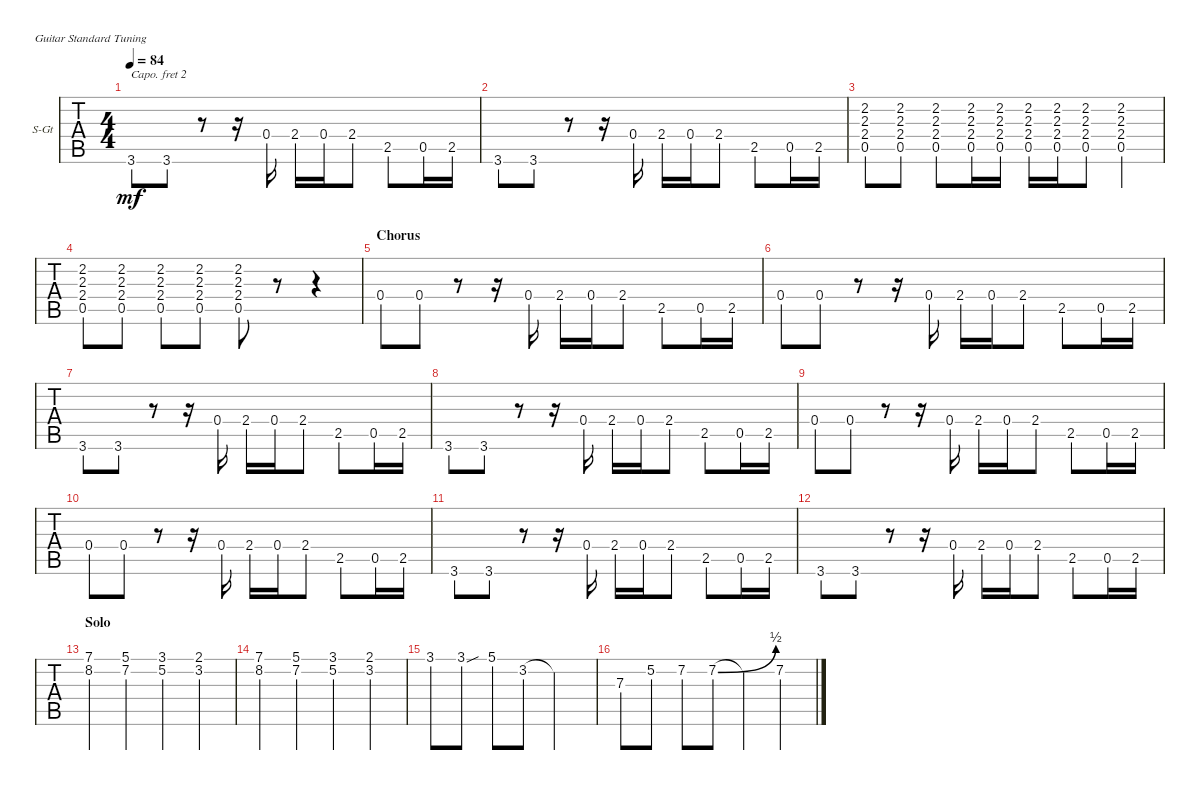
\defaultSystemsLayout 4
\bracketExtendMode groupsimilarinstruments
\firstSystemTrackNameOrientation horizontal
\otherSystemsTrackNameOrientation horizontal
\chordDiagramsInScore
\track ("Steel Guitar" "S-Gt") {instrument acousticguitarsteel}
\staff {tabs}
\capo 2
\tuning (E4 B3 G3 D3 A2 E2)
\ts (4 4)
\tempo 84
\clef g2
\ks c
3.6.8{dy mf} 3.6.8 r.8 r.16 0.4.16 2.4.16 0.4.16 2.4.8 2.5.8 0.5.16 2.5.16 |
3.6.8 3.6.8 r.8 r.16 0.4.16 2.4.16 0.4.16 2.4.8 2.5.8 0.5.16 2.5.16 |
(2.4 0.5 2.3 2.2).8 (2.4 2.2 2.3 0.5).8 (0.5 2.4 2.3 2.2).8 (2.2 2.3 2.4 0.5).16 (2.4 0.5 2.3 2.2).16 (2.4 0.5 2.3 2.2).16 (2.4 2.3 2.2 0.5).16 (2.4 0.5 2.3 2.2).8 (2.4 0.5 2.3 2.2).4 |
(2.4 0.5 2.3 2.2).8 (2.4 2.2 2.3 0.5).8 (2.4 0.5 2.3 2.2).8 (2.4 2.2 2.3 0.5).8 (2.4 0.5 2.3 2.2).8 r.8 r.4 |
\section ("" "Chorus")
0.4.8 0.4.8 r.8 r.16 0.4.16 2.4.16 0.4.16 2.4.8 2.5.8 0.5.16 2.5.16 |
0.4.8 0.4.8 r.8 r.16 0.4.16 2.4.16 0.4.16 2.4.8 2.5.8 0.5.16 2.5.16 |
3.6.8 3.6.8 r.8 r.16 0.4.16 2.4.16 0.4.16 2.4.8 2.5.8 0.5.16 2.5.16 |
3.6.8 3.6.8 r.8 r.16 0.4.16 2.4.16 0.4.16 2.4.8 2.5.8 0.5.16 2.5.16 |
0.4.8 0.4.8 r.8 r.16 0.4.16 2.4.16 0.4.16 2.4.8 2.5.8 0.5.16 2.5.16 |
0.4.8 0.4.8 r.8 r.16 0.4.16 2.4.16 0.4.16 2.4.8 2.5.8 0.5.16 2.5.16 |
3.6.8 3.6.8 r.8 r.16 0.4.16 2.4.16 0.4.16 2.4.8 2.5.8 0.5.16 2.5.16 |
3.6.8 3.6.8 r.8 r.16 0.4.16 2.4.16 0.4.16 2.4.8 2.5.8 0.5.16 2.5.16 |
\section ("" "Solo")
(8.2 7.1).4 (5.1 7.2).4 (3.1 5.2).4 (3.2 2.1).4 |
(8.2 7.1).4 (5.1 7.2).4 (3.1 5.2).4 (3.2 2.1).4 |
3.1.8 3.1{sou}.8 5.1.8 3.2.8 3.2{t}.2 |
7.3.8 5.2.8 7.2.8 7.2{be (bend 0 0 15 2)}.8 7.2{t}.4 7.2.4
